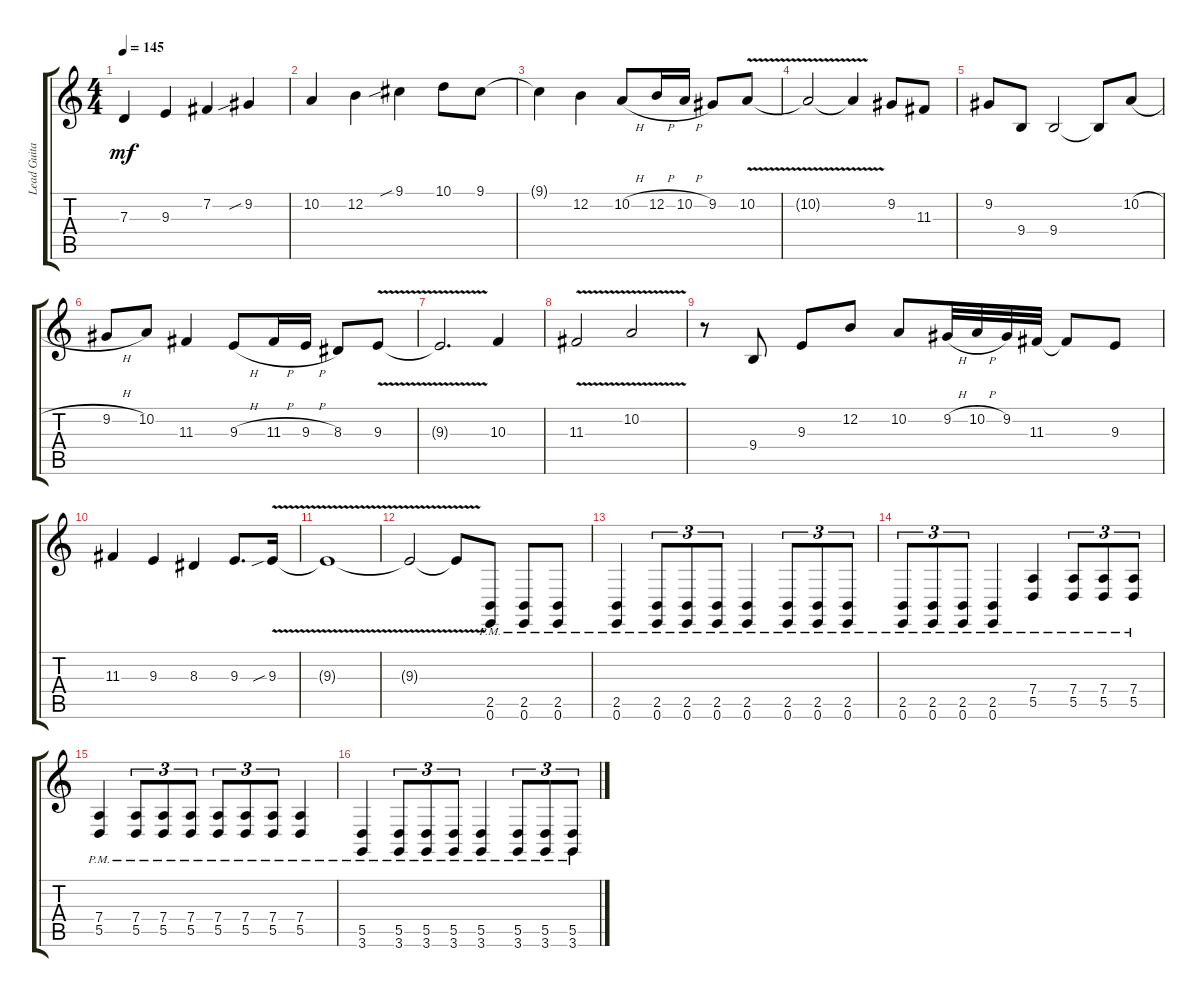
\track ("Lead Guitar Harmony/Rhythm" "Lead Guita") {instrument acousticgrandpiano}
\staff {score tabs}
\tuning (E4 B3 G3 D3 A2 E2) {hide}
\ts (4 4)
\tempo 145
\clef g2
\ks c
7.3.4{dy mf} 9.3.4 7.2.4 9.2{sib}.4 |
10.2.4 12.2.4 9.1{sib}.4 10.1.8 9.1.8 |
9.1{t}.4 12.2.4 10.2{h}.8 12.2{h}.16 10.2{h}.16 9.2.8 10.2{v}.8 |
10.2{v t}.2 10.2{v t}.4 9.2.8 11.3.8 |
9.2.8 9.4.8 9.4.2 9.4{t}.8 10.2{h}.8 |
9.2{h}.8 10.2.8 11.3.4 9.3{h}.8 11.3{h}.16 9.3{h}.16 8.3.8 9.3{v}.8 |
9.3{v t}.2{d} 10.3.4 |
11.3{v}.2 10.2{v}.2 |
r.8 9.4.8 9.3.8 12.2.8 10.2.8 9.2{h}.32 10.2{h}.32 9.2.32 11.3.32 11.3{t}.8 9.3.8 |
11.3.4 9.3.4 8.3.4 9.3.8{d} 9.3{v sib}.16 |
9.3{v t}.1 |
9.3{v t}.2 9.3{v t}.8 (2.5{pm} 0.6{pm}).8 (2.5{pm} 0.6{pm}).8 (2.5{pm} 0.6{pm}).8 |
(2.5{pm} 0.6{pm}).4 (2.5{pm} 0.6{pm}).8{tu (3 2)} (2.5{pm} 0.6{pm}).8{tu (3 2)} (2.5{pm} 0.6{pm}).8{tu (3 2)} (2.5{pm} 0.6{pm}).4 (2.5{pm} 0.6{pm}).8{tu (3 2)} (2.5{pm} 0.6{pm}).8{tu (3 2)} (2.5{pm} 0.6{pm}).8{tu (3 2)} |
(2.5{pm} 0.6{pm}).8{tu (3 2)} (2.5{pm} 0.6{pm}).8{tu (3 2)} (2.5{pm} 0.6{pm}).8{tu (3 2)} (2.5{pm} 0.6{pm}).4 (7.4{pm} 5.5{pm}).4 (7.4{pm} 5.5{pm}).8{tu (3 2)} (7.4{pm} 5.5{pm}).8{tu (3 2)} (7.4{pm} 5.5{pm}).8{tu (3 2)} |
(7.4{pm} 5.5{pm}).4 (7.4{pm} 5.5{pm}).8{tu (3 2)} (7.4{pm} 5.5{pm}).8{tu (3 2)} (7.4{pm} 5.5{pm}).8{tu (3 2)} (7.4{pm} 5.5{pm}).8{tu (3 2)} (7.4{pm} 5.5{pm}).8{tu (3 2)} (7.4{pm} 5.5{pm}).8{tu (3 2)} (7.4{pm} 5.5{pm}).4 |
(5.5{pm} 3.6{pm}).4 (5.5{pm} 3.6{pm}).8{tu (3 2)} (5.5{pm} 3.6{pm}).8{tu (3 2)} (5.5{pm} 3.6{pm}).8{tu (3 2)} (5.5{pm} 3.6{pm}).4 (5.5{pm} 3.6{pm}).8{tu (3 2)} (5.5{pm} 3.6{pm}).8{tu (3 2)} (5.5{pm} 3.6{pm}).8{tu (3 2)}
